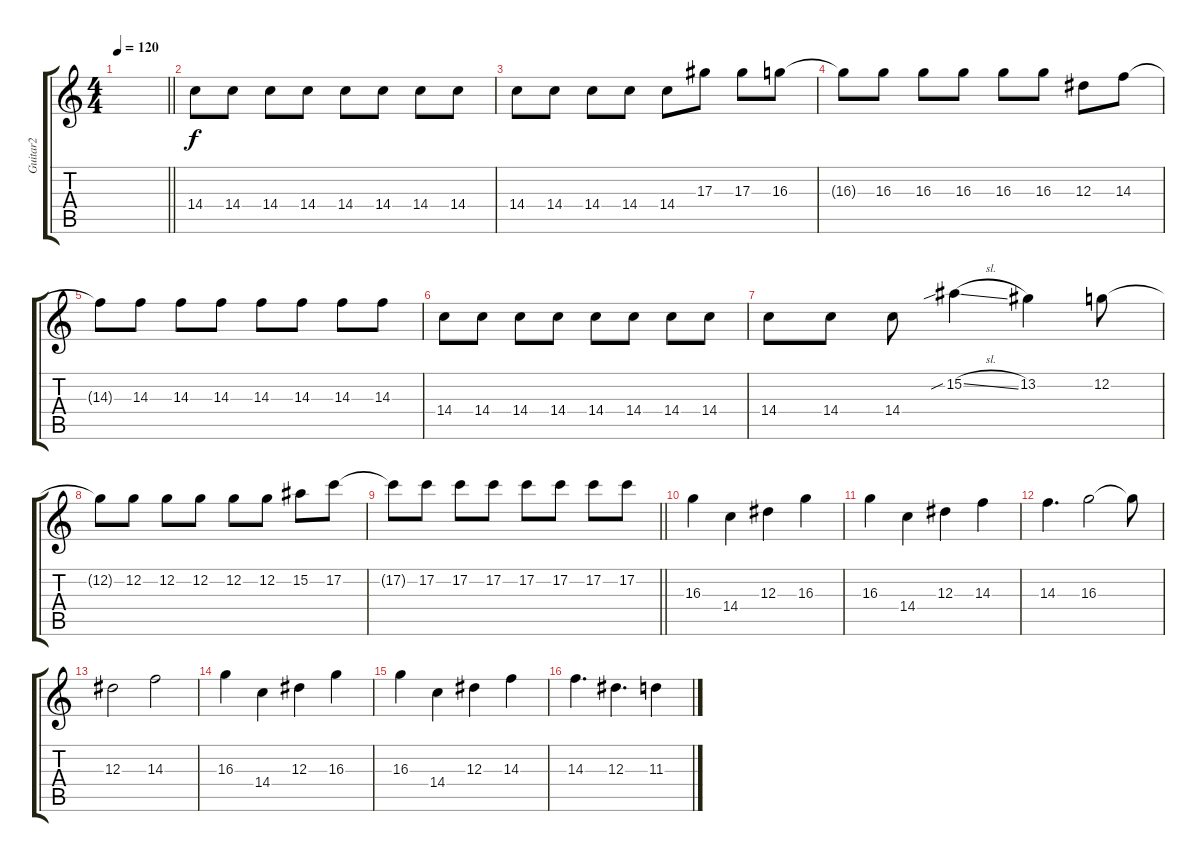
\track ("Guitar2" "Guitar2") {instrument distortionguitar}
\staff {score tabs}
\tuning (C4 G3 Eb3 Bb2 F2 C2) {hide}
\ts (4 4)
\tempo 120
\clef g2
\barLineRight lightlight
\ks c
|
14.4.8 14.4.8 14.4.8 14.4.8 14.4.8 14.4.8 14.4.8 14.4.8 |
14.4.8 14.4.8 14.4.8 14.4.8 14.4.8 17.3.8 17.3.8 16.3.8 |
16.3{t}.8 16.3.8 16.3.8 16.3.8 16.3.8 16.3.8 12.3.8 14.3.8 |
14.3{t}.8 14.3.8 14.3.8 14.3.8 14.3.8 14.3.8 14.3.8 14.3.8 |
14.4.8 14.4.8 14.4.8 14.4.8 14.4.8 14.4.8 14.4.8 14.4.8 |
14.4.8 14.4.8 14.4.8 15.2{sib sl}.4 13.2.4 12.2.8 |
12.2{t}.8 12.2.8 12.2.8 12.2.8 12.2.8 12.2.8 15.2.8 17.2.8 |
\barLineRight lightlight
17.2{t}.8 17.2.8 17.2.8 17.2.8 17.2.8 17.2.8 17.2.8 17.2.8 |
16.3.4 14.4.4 12.3.4 16.3.4 |
16.3.4 14.4.4 12.3.4 14.3.4 |
14.3.4{d} 16.3.2 16.3{t}.8 |
12.3.2 14.3.2 |
16.3.4 14.4.4 12.3.4 16.3.4 |
16.3.4 14.4.4 12.3.4 14.3.4 |
14.3.4{d} 12.3.4{d} 11.3.4
